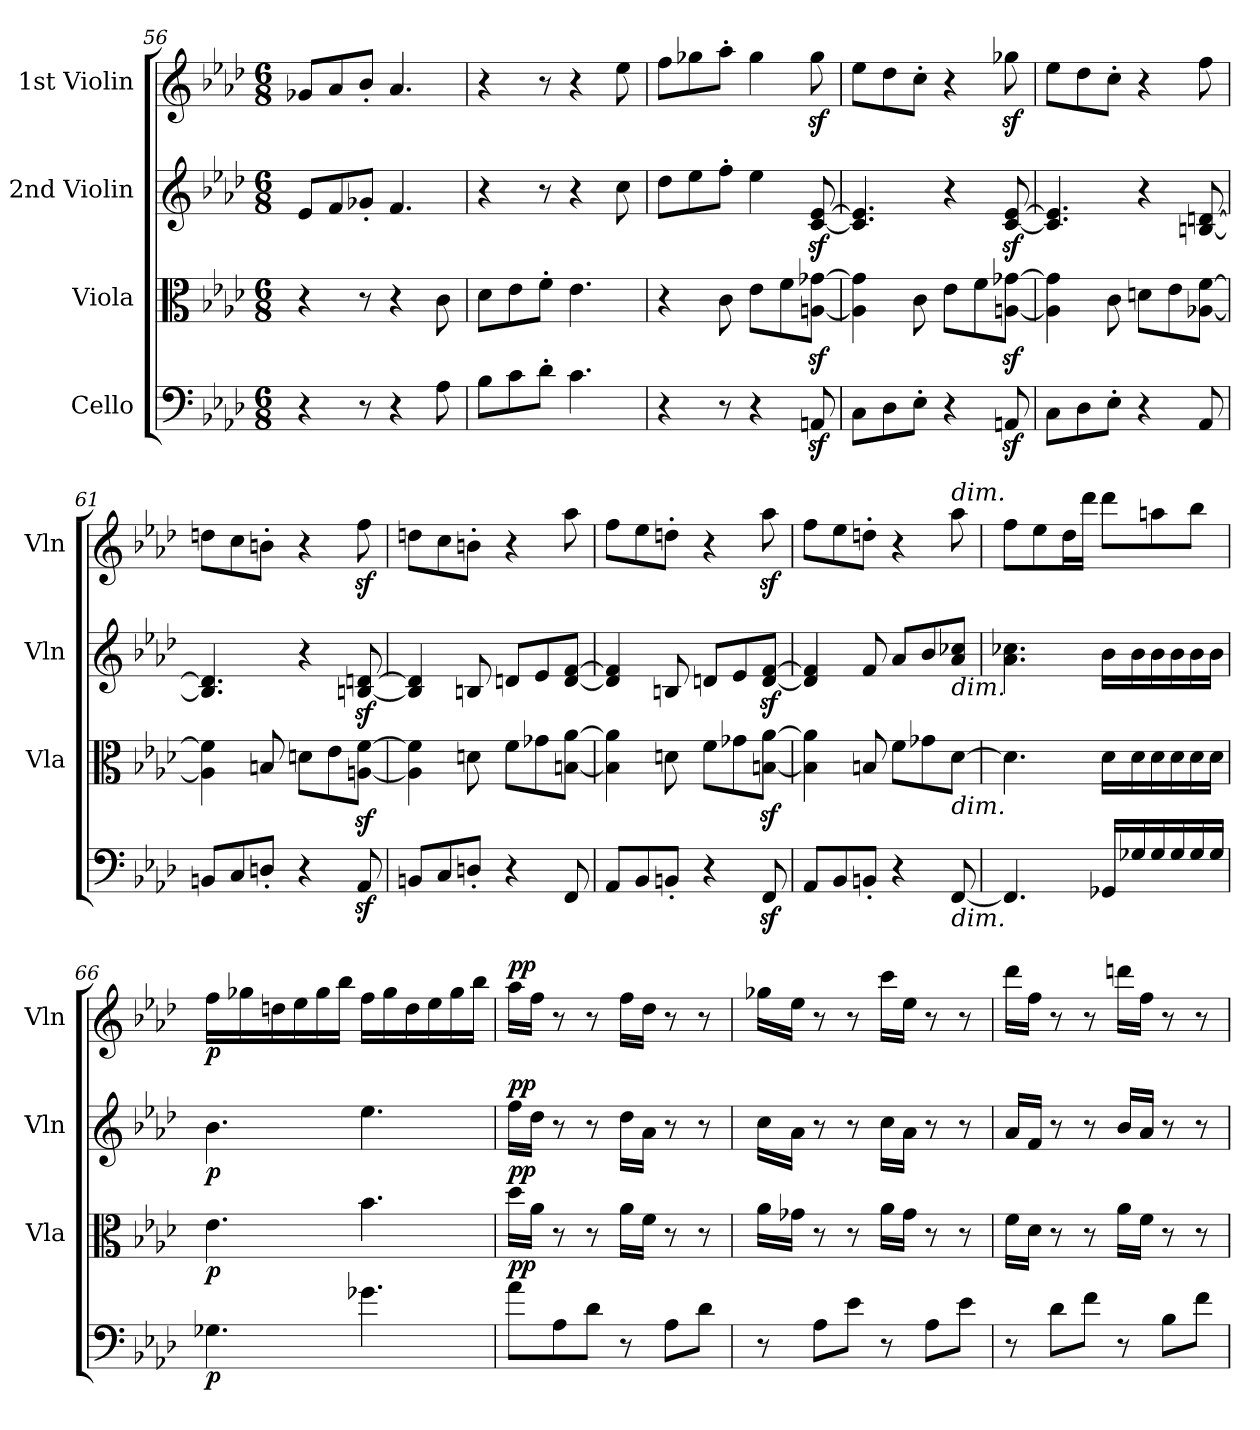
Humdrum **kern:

**kern	**dynam	**kern	**dynam	**kern	**dynam	**kern	**dynam
*part4	*part4	*part3	*part3	*part2	*part2	*part1	*part1
*staff4	*staff4	*staff3	*staff3	*staff2	*staff2	*staff1	*staff1
*I"Cello	*	*I"Viola	*	*I"2nd Violin	*	*I"1st Violin	*
*	*	*I'Vla	*	*I'Vln	*	*I'Vln	*
*clefF4	*	*clefC3	*	*clefG2	*	*clefG2	*
*k[b-e-a-d-]	*	*k[b-e-a-d-]	*	*k[b-e-a-d-]	*	*k[b-e-a-d-]	*
*M6/8	*	*M6/8	*	*M6/8	*	*M6/8	*
=56	=56	=56	=56	=56	=56	=56	=56
4r	.	4r	.	8e-/L	.	8g-X/L	.
.	.	.	.	8f/	.	8a-/	.
8r	.	8r	.	8g-X'/J	.	8b-'/J	.
4r	.	4r	.	4.f/	.	4.a-/	.
8A-\	.	8c\	.	.	.	.	.
=57	=57	=57	=57	=57	=57	=57	=57
8B-\L	.	8d-\L	.	4r	.	4r	.
8c\	.	8e-\	.	.	.	.	.
8d-'\J	.	8f'\J	.	8r	.	8r	.
4.c\	.	4.e-\	.	4r	.	4r	.
.	.	.	.	8cc\	.	8ee-\	.
!!LO:LB:g=z
=58	=58	=58	=58	=58	=58	=58	=58
4r	.	4r	.	8dd-\L	.	8ff\L	.
.	.	.	.	8ee-\	.	8gg-X\	.
8r	.	8c\	.	8ff'\J	.	8aa-'\J	.
4r	.	8e-\L	.	4ee-\	.	4gg-\	.
.	.	8f\	.	.	.	.	.
8AAnz</	.	[8An\z< [8g-X\z<J	.	[8c/z< [8e-/z<	.	8gg-z<\	.
!!LO:PB:g=z
=59	=59	=59	=59	=59	=59	=59	=59
8C\L	.	4A\] 4g-\]	.	4.c/] 4.e-/]	.	8ee-\L	.
8D-\	.	.	.	.	.	8dd-\	.
8E-'\J	.	8c\	.	.	.	8cc'\J	.
4r	.	8e-\L	.	4r	.	4r	.
.	.	8f\	.	.	.	.	.
8AAnz</	.	[8An\z< [8g-X\z<J	.	[8c/z< [8e-/z<	.	8gg-Xz<\	.
=60	=60	=60	=60	=60	=60	=60	=60
8C\L	.	4A\] 4g-\]	.	4.c/] 4.e-/]	.	8ee-\L	.
8D-\	.	.	.	.	.	8dd-\	.
8E-'\J	.	8c\	.	.	.	8cc'\J	.
4r	.	8dn\L	.	4r	.	4r	.
.	.	8e-\	.	.	.	.	.
8AA-/	.	[8A-X\ [8f\J	.	[8Bn/ [8dn/	.	8ff\	.
=61	=61	=61	=61	=61	=61	=61	=61
8BBn/L	.	4A-\] 4f\]	.	4.B/] 4.d/]	.	8ddn\L	.
8C/	.	.	.	.	.	8cc\	.
8Dn'/J	.	8Bn/	.	.	.	8bn'\J	.
4r	.	8dn\L	.	4r	.	4r	.
.	.	8e-\	.	.	.	.	.
8AA-z</	.	[8An\z< [8f\z<J	.	[8Bn/z< [8dn/z<	.	8ffz<\	.
=62	=62	=62	=62	=62	=62	=62	=62
8BBn/L	.	4A\] 4f\]	.	4B/] 4d/]	.	8ddn\L	.
8C/	.	.	.	.	.	8cc\	.
8Dn'/J	.	8dn\	.	8Bn/	.	8bn'\J	.
4r	.	8f\L	.	8dn/L	.	4r	.
.	.	8g-X\	.	8e-/	.	.	.
8FF/	.	[8Bn\ [8a-\J	.	[8d/ [8f/J	.	8aa-\	.
!!LO:LB:g=z
=63	=63	=63	=63	=63	=63	=63	=63
8AA-/L	.	4B\] 4a-\]	.	4d/] 4f/]	.	8ff\L	.
8BB-/	.	.	.	.	.	8ee-\	.
8BBn'/J	.	8dn\	.	8Bn/	.	8ddn'\J	.
4r	.	8f\L	.	8dn/L	.	4r	.
.	.	8g-X\	.	8e-/	.	.	.
8FFz</	.	[8Bn\z< [8a-\z<J	.	[8d/z< [8f/z<J	.	8aa-z<\	.
!!LO:LB:g=z
=64	=64	=64	=64	=64	=64	=64	=64
8AA-/L	.	4B\] 4a-\]	.	4d/] 4f/]	.	8ff\L	.
8BB-/	.	.	.	.	.	8ee-\	.
8BBn'/J	.	8Bn/	.	8f/	.	8ddn'\J	.
4r	.	8f\L	.	8a-/L	.	4r	.
.	.	8g-X\	.	8b-/	.	.	.
!	!	!	!	!	!	!LO:TX:a:i:t=dim.	!
!	!	!	!	!LO:TX:b:i:t=dim.	!	!	!
!	!	!LO:TX:b:i:t=dim.	!	!	!	!	!
!LO:TX:b:i:t=dim.	!	!	!	!	!	!	!
[8FF/	.	[8d-\J	.	8a-/ 8cc-X/J	.	8aa-\	.
=65	=65	=65	=65	=65	=65	=65	=65
4.FF/]	.	4.d-\]	.	4.a-\ 4.cc-X\	.	8ff\L	.
.	.	.	.	.	.	8ee-\	.
.	.	.	.	.	.	16dd-\L	.
.	.	.	.	.	.	16ddd-\JJ	.
16GG-X/LL	.	16d-\LL	.	16b-\LL	.	8ddd-\L	.
16G-X/	.	16d-\	.	16b-\	.	.	.
16G-/	.	16d-\	.	16b-\	.	8aan\	.
16G-/	.	16d-\	.	16b-\	.	.	.
16G-/	.	16d-\	.	16b-\	.	8bb-\J	.
16G-/JJ	.	16d-\JJ	.	16b-\JJ	.	.	.
=66	=66	=66	=66	=66	=66	=66	=66
!	!LO:DY:b	!	!LO:DY:b	!	!LO:DY:b	!	!LO:DY:b
4.G-X\	p	4.e-\	p	4.b-\	p	16ff\LL	p
.	.	.	.	.	.	16gg-X\	.
.	.	.	.	.	.	16ddn\	.
.	.	.	.	.	.	16ee-\	.
.	.	.	.	.	.	16gg-\	.
.	.	.	.	.	.	16bb-\JJ	.
4.g-X\	.	4.b-\	.	4.ee-\	.	16ff\LL	.
.	.	.	.	.	.	16gg-\	.
.	.	.	.	.	.	16dd\	.
.	.	.	.	.	.	16ee-\	.
.	.	.	.	.	.	16gg-\	.
.	.	.	.	.	.	16bb-\JJ	.
=67	=67	=67	=67	=67	=67	=67	=67
!	!LO:DY:a	!	!LO:DY:a	!	!LO:DY:a	!	!LO:DY:a
8a-\L	pp	16dd-\LL	pp	16ff\LL	pp	16aa-\LL	pp
.	.	16a-\JJ	.	16dd-\JJ	.	16ff\JJ	.
8A-\	.	8r	.	8r	.	8r	.
8d-\J	.	8r	.	8r	.	8r	.
8r	.	16a-\LL	.	16dd-\LL	.	16ff\LL	.
.	.	16f\JJ	.	16a-\JJ	.	16dd-\JJ	.
8A-\L	.	8r	.	8r	.	8r	.
8d-\J	.	8r	.	8r	.	8r	.
!!LO:PB:g=z
=68	=68	=68	=68	=68	=68	=68	=68
8r	.	16a-\LL	.	16cc\LL	.	16gg-X\LL	.
.	.	16g-X\JJ	.	16a-\JJ	.	16ee-\JJ	.
8A-\L	.	8r	.	8r	.	8r	.
8e-\J	.	8r	.	8r	.	8r	.
8r	.	16a-\LL	.	16cc\LL	.	16ccc\LL	.
.	.	16g-\JJ	.	16a-\JJ	.	16ee-\JJ	.
8A-\L	.	8r	.	8r	.	8r	.
8e-\J	.	8r	.	8r	.	8r	.
!!LO:LB:g=z
=69	=69	=69	=69	=69	=69	=69	=69
8r	.	16f\LL	.	16a-/LL	.	16ddd-\LL	.
.	.	16d-\JJ	.	16f/JJ	.	16ff\JJ	.
8d-\L	.	8r	.	8r	.	8r	.
8f\J	.	8r	.	8r	.	8r	.
8r	.	16a-\LL	.	16b-/LL	.	16dddn\LL	.
.	.	16f\JJ	.	16a-/JJ	.	16ff\JJ	.
8B-\L	.	8r	.	8r	.	8r	.
8f\J	.	8r	.	8r	.	8r	.
=	=	=	=	=	=	=	=
*-	*-	*-	*-	*-	*-	*-	*-
